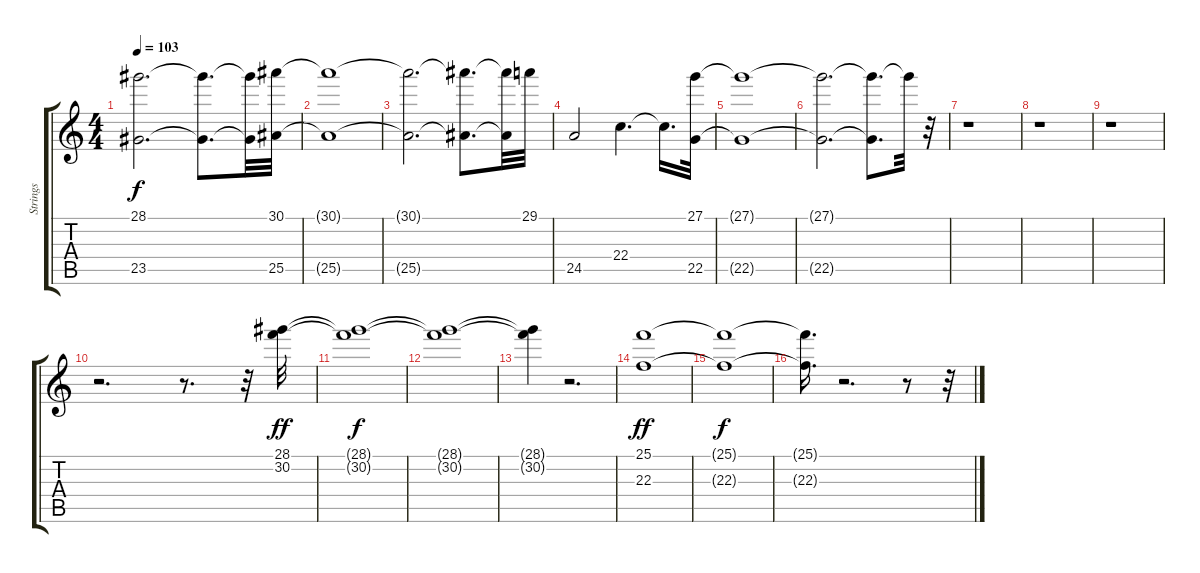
\track ("Strings" "Strings") {instrument stringensemble1}
\staff {score tabs}
\tuning (E4 B3 G3 D3 A2 E2) {hide}
\ts (4 4)
\tempo 103
\clef g2
\ks c
(28.1{t} 23.5{t}).2{d dy f} (28.1{t} 23.5{t}).8{d} (28.1{t} 23.5{t}).32 (30.1 25.5).32 |
(30.1{t} 25.5{t}).1 |
(30.1{t} 25.5{t}).2{d} (30.1{t} 25.5{t}).8{d} (30.1{t} 25.5{t}).32 29.1.32 |
24.5.2 22.4.4{d} 22.4{t}.16{d} (27.1 22.5).32 |
(27.1{t} 22.5{t}).1 |
(27.1{t} 22.5{t}).2{d} (27.1{t} 22.5{t}).8{d} 27.1{t}.32 r.32 |
r.1 |
r.1 |
r.1 |
r.2{d} r.8{d} r.32 (28.1 30.2).32{dy ff} |
(28.1{t} 30.2{t}).1{dy f} |
(28.1{t} 30.2{t}).1 |
(28.1{t} 30.2{t}).4 r.2{d} |
(25.1 22.3).1{dy ff} |
(25.1{t} 22.3{t}).1{dy f} |
(25.1{t} 22.3{t}).16{d} r.2{d} r.8 r.32
